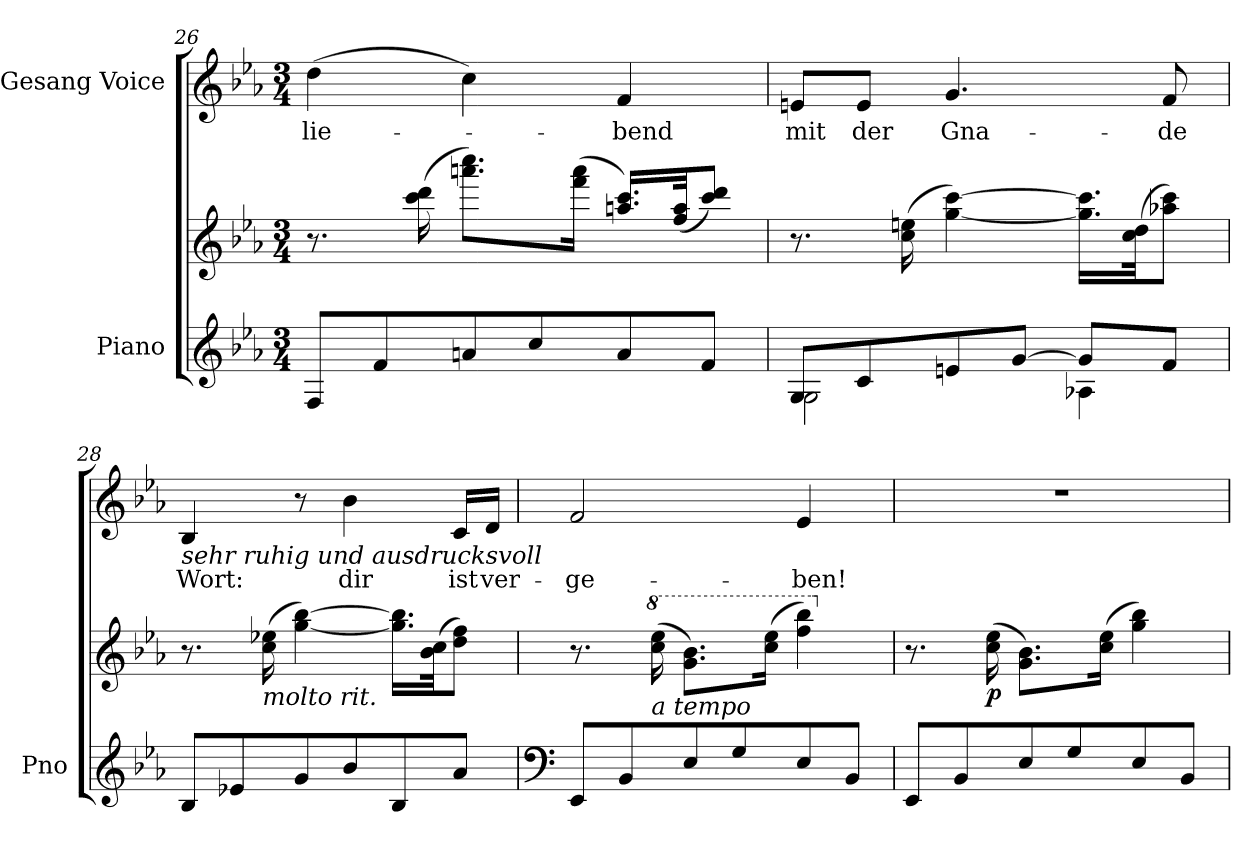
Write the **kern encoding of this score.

**kern	**kern	**dynam	**kern	**text
*part2	*part2	*part2	*part1	*part1
*staff3	*staff2	*staff2/3	*staff1	*staff1
*I"Piano	*	*	*I"Gesang Voice	*
*I'Pno	*	*	*	*
*clefG2	*clefG2	*	*clefG2	*
*k[b-e-a-]	*k[b-e-a-]	*	*k[b-e-a-]	*
*M3/4	*M3/4	*	*M3/4	*
=26	=26	=26	=26	=26
!	!	!	!	!LO:LY:b
8F/L	8.r	.	(4dd\	lie-
8f/	.	.	.	.
.	(16ccc\ 16ddd\	.	.	.
8an/	8.aaan\ 8.cccc\L)	.	4cc\)	.
8cc/	.	.	.	.
.	(16fff\ 16aaa\Jk	.	.	.
!	!	!	!	!LO:LY:b
8a/	16.aan/ 16.ccc/LL)	.	4f/	-bend
.	(32ff/ 32aa/JK	.	.	.
8f/J	8ccc/ 8ddd/J)	.	.	.
=27	=27	=27	=27	=27
!LO:N:head=open	!	!	!	!LO:LY:b
*^	*	*	*	*
8G/L	2G\	8.r	.	8en/L	mit
!	!	!	!	!	!LO:LY:b
8c/	.	.	.	8e/J	der
.	.	(16cc\ 16een\	.	.	.
!	!	!	!	!	!LO:LY:b
8en/	.	[4gg\ [4ccc\)	.	4.g/	Gna-
[8g/J	.	.	.	.	.
8g/L]	4A-X\	16.gg\] 16.ccc\]LL	.	.	.
.	.	(32cc\ 32dd\JK	.	.	.
!	!	!	!	!	!LO:LY:b
8f/J	.	8aa-X\ 8ccc\J)	.	8f/	-de
*v	*v	*	*	*	*
!!LO:PB:g=z
=28	=28	=28	=28	=28
!	!	!	!LO:TX:b:i:t=sehr ruhig und ausdrucksvoll	!
!	!	!	!	!LO:LY:b
8B-/L	8.r	.	4B-/	Wort:
8e-X/	.	.	.	.
!	!LO:TX:b:i:t=molto rit.	!	!	!
.	(16cc\ 16ee-X\	.	.	.
8g/	[4gg\ [4bb-\)	.	8r	.
!	!	!	!	!LO:LY:b
8b-/	.	.	4b-\	dir
8B-/	16.gg\] 16.bb-\]LL	.	.	.
.	(32b-\ 32cc\JK	.	.	.
!	!	!	!	!LO:LY:b
8a-/J	8dd\ 8ff\J)	.	16c/LL	ist
!	!	!	!	!LO:LY:b
.	.	.	16d/JJ	ver-
=29	=29	=29	=29	=29
*clefF4	*	*	*	*
!	!	!	!	!LO:LY:b
8EE-/L	8.r	.	2f/	-ge-
8BB-/	.	.	.	.
*	*8va	*	*	*
!	!LO:TX:b:i:t=a tempo	!	!	!
.	(16ccc\ 16eee-\	.	.	.
8E-/	8.gg\ 8.bb-\L)	.	.	.
8G/	.	.	.	.
.	(16ccc\ 16eee-\Jk	.	.	.
!	!	!	!	!LO:LY:b
8E-/	4fff\ 4bbb-\)	.	4e-/	-ben!
8BB-/J	.	.	.	.
=30	=30	=30	=30	=30
*	*X8va	*	*	*
8EE-/L	8.r	.	2.r	.
8BB-/	.	.	.	.
!	!	!LO:DY:b	!	!
.	(16cc\ 16ee-\	p	.	.
8E-/	8.g\ 8.b-\L)	.	.	.
8G/	.	.	.	.
.	(16cc\ 16ee-\Jk	.	.	.
8E-/	4gg\ 4bb-\)	.	.	.
8BB-/J	.	.	.	.
=	=	=	=	=
*-	*-	*-	*-	*-
